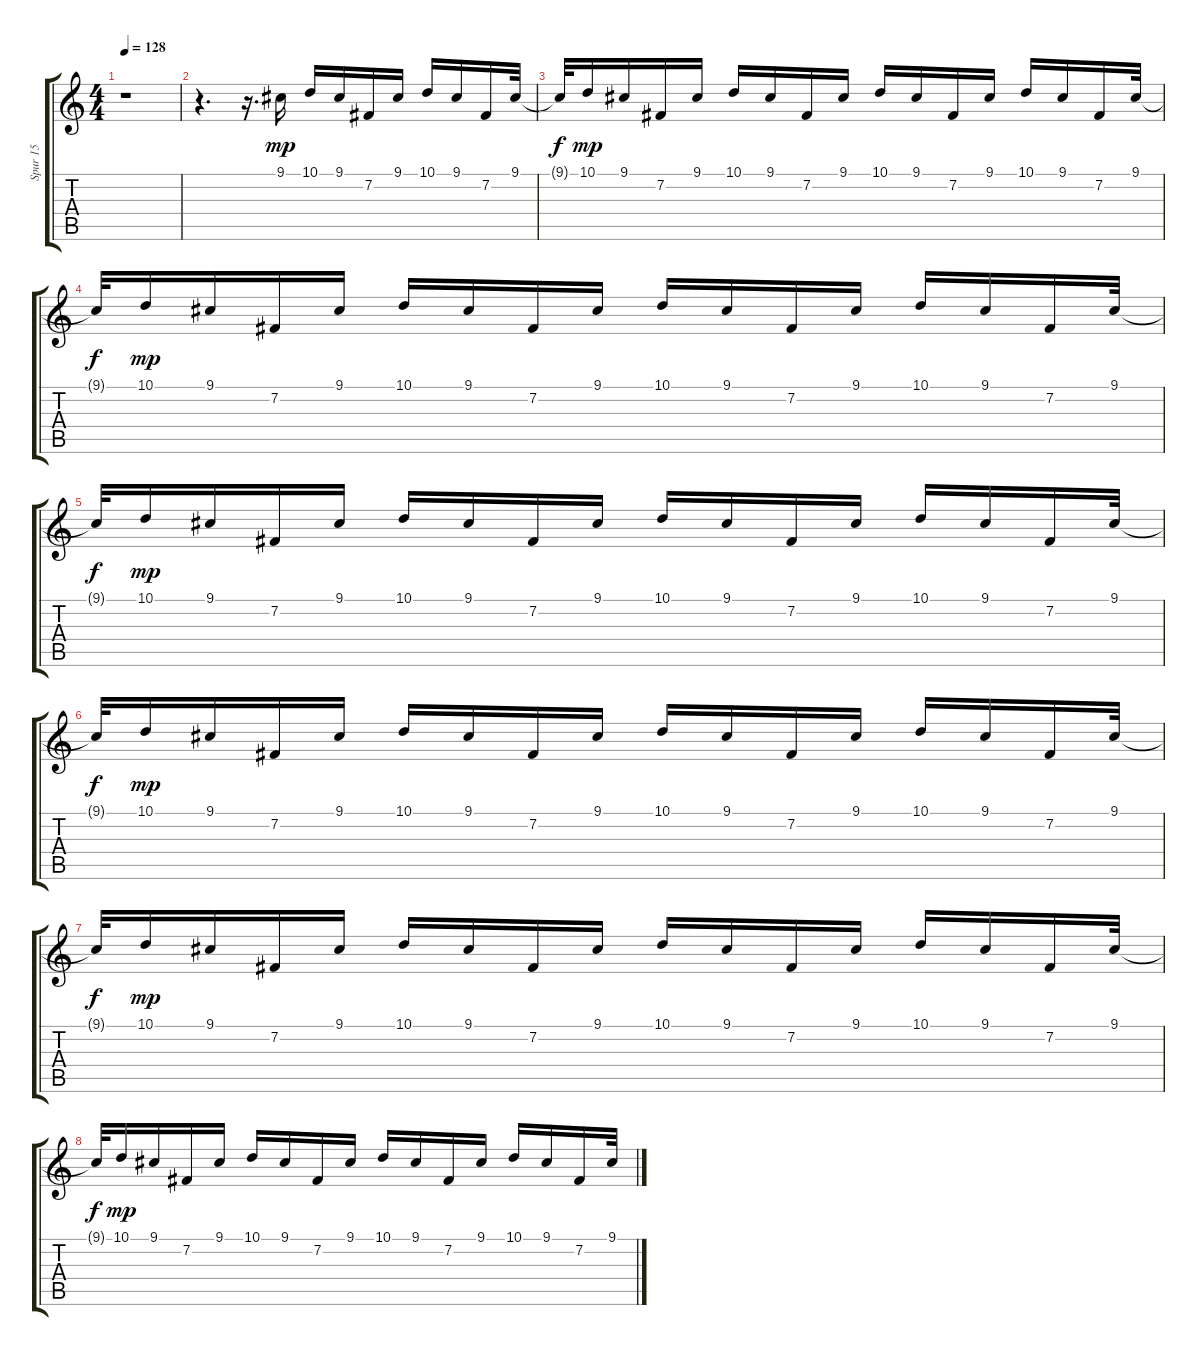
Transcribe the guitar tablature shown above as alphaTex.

\track ("Spur 15" "Spur 15") {instrument lead8bassandlead}
\staff {score tabs}
\tuning (E4 B3 G3 D3 A2 E2) {hide}
\ts (4 4)
\tempo 128
\clef g2
\ks c
r.1{dy mp instrument lead8bassandlead} |
r.4{d} r.16{d} 9.1.16 10.1.16 9.1.16 7.2.16 9.1.16 10.1.16 9.1.16 7.2.16 9.1.32 |
9.1{t}.32{dy f} 10.1.16{dy mp} 9.1.16 7.2.16 9.1.16 10.1.16 9.1.16 7.2.16 9.1.16 10.1.16 9.1.16 7.2.16 9.1.16 10.1.16 9.1.16 7.2.16 9.1.32 |
9.1{t}.32{dy f} 10.1.16{dy mp} 9.1.16 7.2.16 9.1.16 10.1.16 9.1.16 7.2.16 9.1.16 10.1.16 9.1.16 7.2.16 9.1.16 10.1.16 9.1.16 7.2.16 9.1.32 |
9.1{t}.32{dy f} 10.1.16{dy mp} 9.1.16 7.2.16 9.1.16 10.1.16 9.1.16 7.2.16 9.1.16 10.1.16 9.1.16 7.2.16 9.1.16 10.1.16 9.1.16 7.2.16 9.1.32 |
9.1{t}.32{dy f} 10.1.16{dy mp} 9.1.16 7.2.16 9.1.16 10.1.16 9.1.16 7.2.16 9.1.16 10.1.16 9.1.16 7.2.16 9.1.16 10.1.16 9.1.16 7.2.16 9.1.32 |
9.1{t}.32{dy f} 10.1.16{dy mp} 9.1.16 7.2.16 9.1.16 10.1.16 9.1.16 7.2.16 9.1.16 10.1.16 9.1.16 7.2.16 9.1.16 10.1.16 9.1.16 7.2.16 9.1.32 |
9.1{t}.32{dy f} 10.1.16{dy mp} 9.1.16 7.2.16 9.1.16 10.1.16 9.1.16 7.2.16 9.1.16 10.1.16 9.1.16 7.2.16 9.1.16 10.1.16 9.1.16 7.2.16 9.1.32
